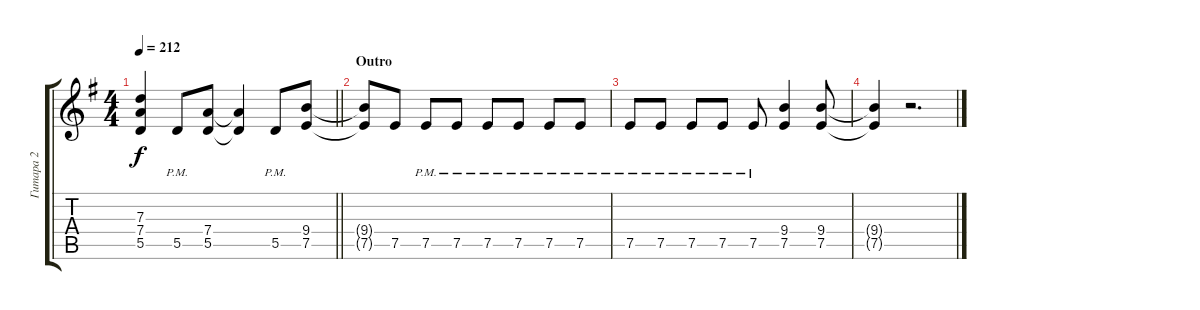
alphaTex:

\track ("Гитара 2" "Гитара 2") {instrument distortionguitar}
\staff {score tabs}
\tuning (E4 B3 G3 D3 A2 E2) {hide}
\ts (4 4)
\tempo 212
\clef g2
\barLineRight lightlight
\ks eminor
(7.3{t} 7.4{t} 5.5{t}).4{dy f} 5.5{pm}.8 (7.4 5.5).8 (7.4{t} 5.5{t}).4 5.5{pm}.8 (9.4 7.5).8 |
\section ("" "Outro")
(9.4{t} 7.5{t}).8 7.5.8 7.5{pm}.8 7.5{pm}.8 7.5{pm}.8 7.5{pm}.8 7.5{pm}.8 7.5{pm}.8 |
7.5{pm}.8 7.5{pm}.8 7.5{pm}.8 7.5{pm}.8 7.5{pm}.8 (9.4 7.5).4 (9.4 7.5).8 |
(9.4{t} 7.5{t}).4 r.2{d}
